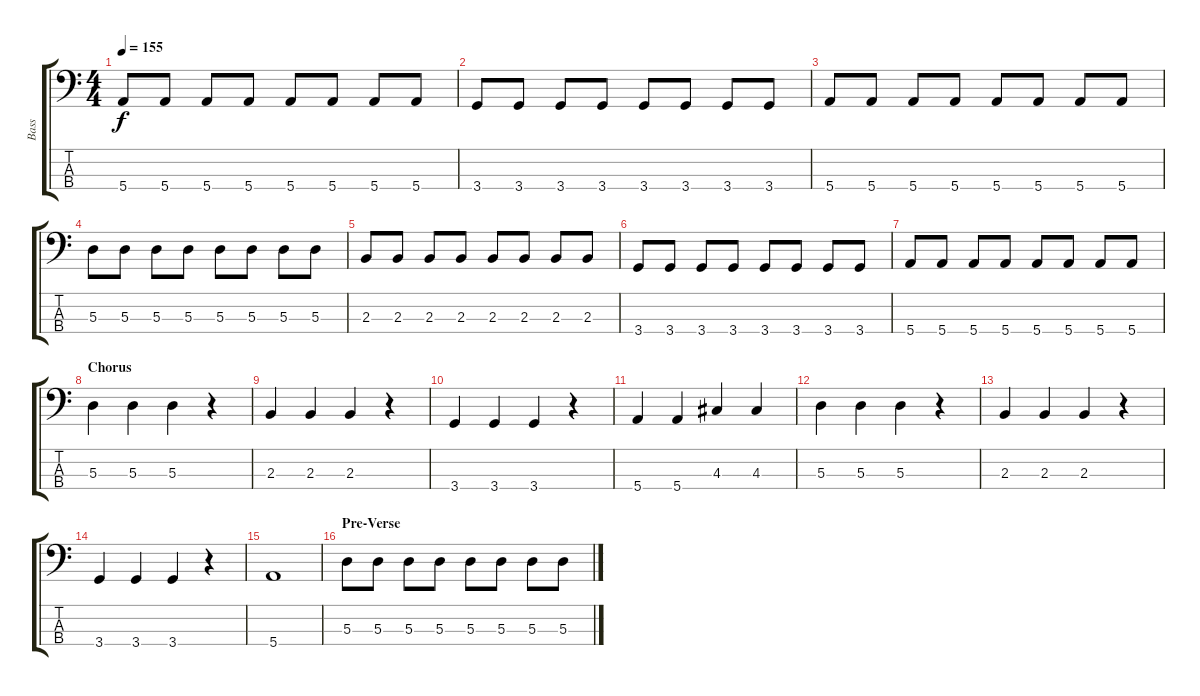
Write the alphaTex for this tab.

\track ("Bass" "Bass") {instrument electricbassfinger}
\staff {score tabs}
\tuning (G2 D2 A1 E1) {hide}
\ts (4 4)
\tempo 155
\clef f4
\ks c
5.4.8{dy f} 5.4.8 5.4.8 5.4.8 5.4.8 5.4.8 5.4.8 5.4.8 |
3.4.8 3.4.8 3.4.8 3.4.8 3.4.8 3.4.8 3.4.8 3.4.8 |
5.4.8 5.4.8 5.4.8 5.4.8 5.4.8 5.4.8 5.4.8 5.4.8 |
5.3.8 5.3.8 5.3.8 5.3.8 5.3.8 5.3.8 5.3.8 5.3.8 |
2.3.8 2.3.8 2.3.8 2.3.8 2.3.8 2.3.8 2.3.8 2.3.8 |
3.4.8 3.4.8 3.4.8 3.4.8 3.4.8 3.4.8 3.4.8 3.4.8 |
5.4.8 5.4.8 5.4.8 5.4.8 5.4.8 5.4.8 5.4.8 5.4.8 |
\section ("" "Chorus")
5.3.4 5.3.4 5.3.4 r.4 |
2.3.4 2.3.4 2.3.4 r.4 |
3.4.4 3.4.4 3.4.4 r.4 |
5.4.4 5.4.4 4.3.4 4.3.4 |
5.3.4 5.3.4 5.3.4 r.4 |
2.3.4 2.3.4 2.3.4 r.4 |
3.4.4 3.4.4 3.4.4 r.4 |
5.4.1 |
\section ("" "Pre-Verse")
5.3.8 5.3.8 5.3.8 5.3.8 5.3.8 5.3.8 5.3.8 5.3.8
